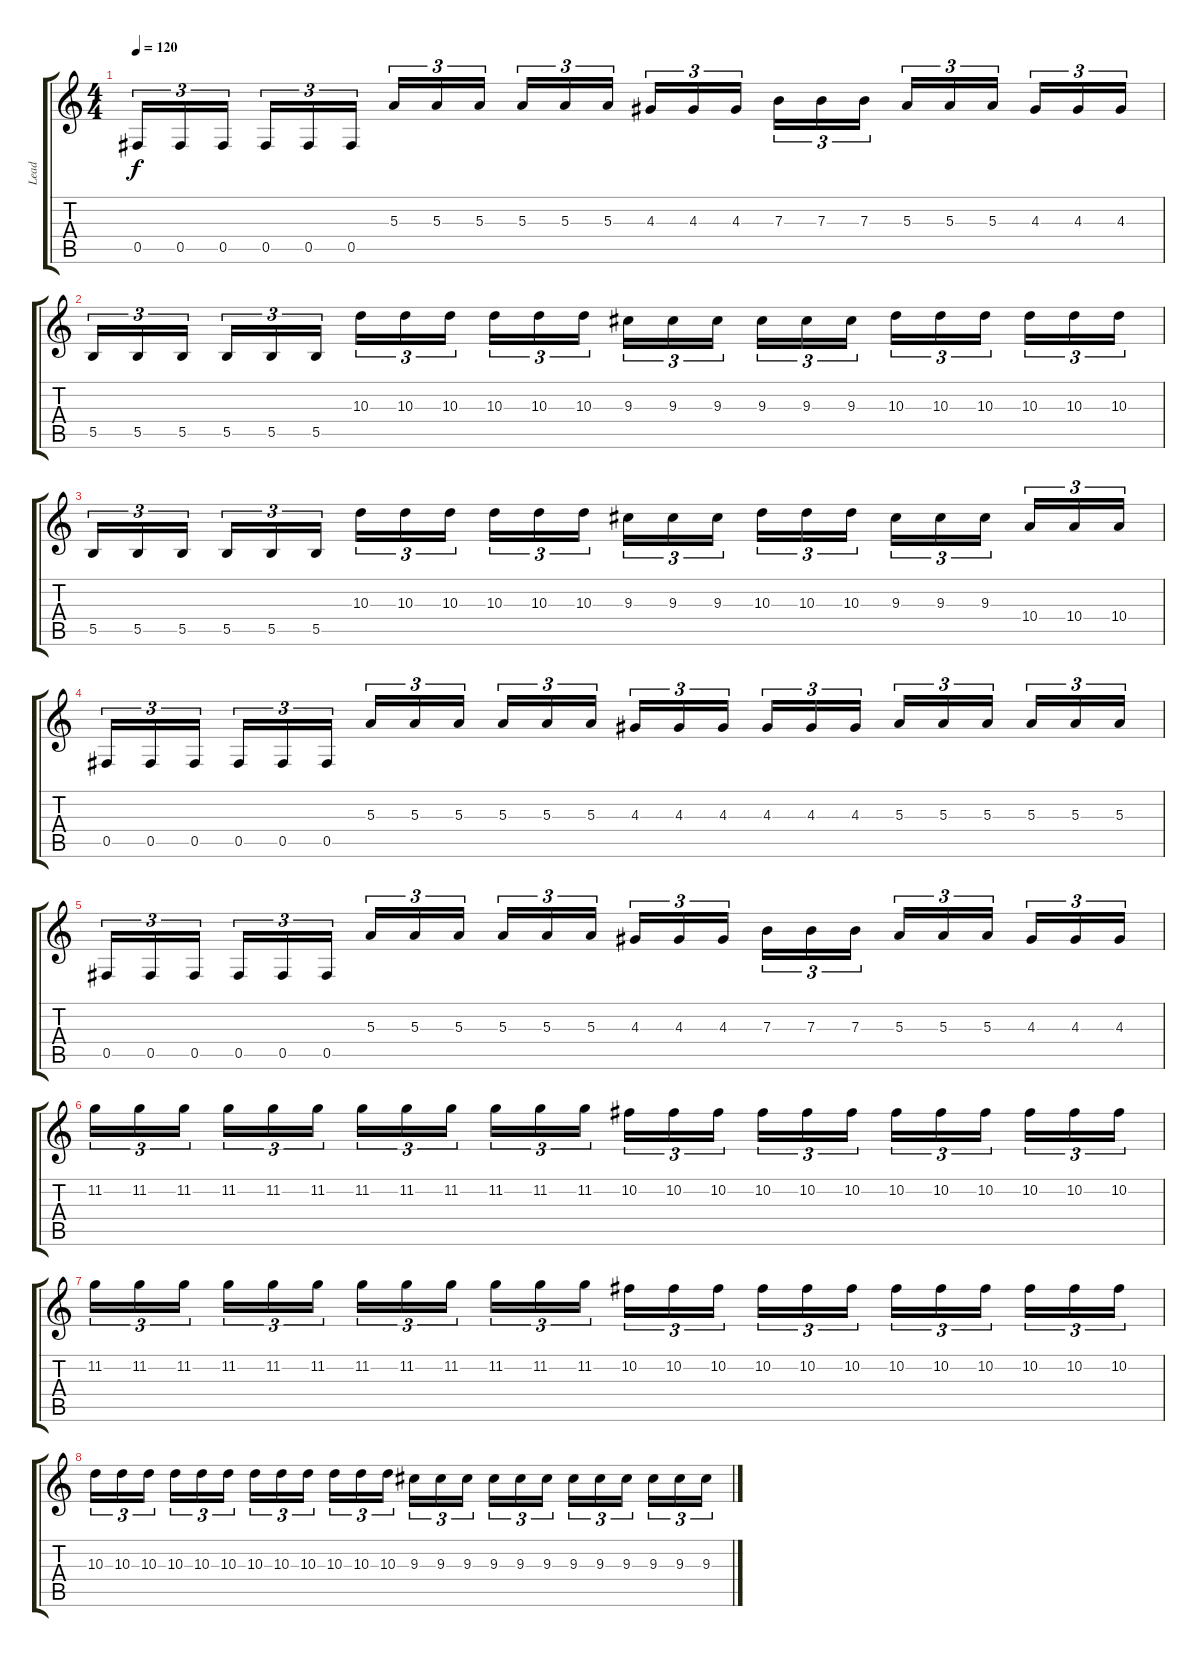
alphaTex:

\track ("Lead" "Lead") {instrument distortionguitar}
\staff {score tabs}
\tuning (Db4 Ab3 E3 B2 Gb2 Db2) {hide}
\ts (4 4)
\tempo 120
\clef g2
\ks c
0.5.16{tu (3 2) dy f} 0.5.16{tu (3 2)} 0.5.16{tu (3 2) beam splitsecondary} 0.5.16{tu (3 2)} 0.5.16{tu (3 2)} 0.5.16{tu (3 2)} 5.3.16{tu (3 2)} 5.3.16{tu (3 2)} 5.3.16{tu (3 2) beam splitsecondary} 5.3.16{tu (3 2)} 5.3.16{tu (3 2)} 5.3.16{tu (3 2)} 4.3.16{tu (3 2)} 4.3.16{tu (3 2)} 4.3.16{tu (3 2) beam splitsecondary} 7.3.16{tu (3 2)} 7.3.16{tu (3 2)} 7.3.16{tu (3 2)} 5.3.16{tu (3 2)} 5.3.16{tu (3 2)} 5.3.16{tu (3 2) beam splitsecondary} 4.3.16{tu (3 2)} 4.3.16{tu (3 2)} 4.3.16{tu (3 2)} |
5.5.16{tu (3 2)} 5.5.16{tu (3 2)} 5.5.16{tu (3 2) beam splitsecondary} 5.5.16{tu (3 2)} 5.5.16{tu (3 2)} 5.5.16{tu (3 2)} 10.3.16{tu (3 2)} 10.3.16{tu (3 2)} 10.3.16{tu (3 2) beam splitsecondary} 10.3.16{tu (3 2)} 10.3.16{tu (3 2)} 10.3.16{tu (3 2)} 9.3.16{tu (3 2)} 9.3.16{tu (3 2)} 9.3.16{tu (3 2) beam splitsecondary} 9.3.16{tu (3 2)} 9.3.16{tu (3 2)} 9.3.16{tu (3 2)} 10.3.16{tu (3 2)} 10.3.16{tu (3 2)} 10.3.16{tu (3 2) beam splitsecondary} 10.3.16{tu (3 2)} 10.3.16{tu (3 2)} 10.3.16{tu (3 2)} |
5.5.16{tu (3 2)} 5.5.16{tu (3 2)} 5.5.16{tu (3 2) beam splitsecondary} 5.5.16{tu (3 2)} 5.5.16{tu (3 2)} 5.5.16{tu (3 2)} 10.3.16{tu (3 2)} 10.3.16{tu (3 2)} 10.3.16{tu (3 2) beam splitsecondary} 10.3.16{tu (3 2)} 10.3.16{tu (3 2)} 10.3.16{tu (3 2)} 9.3.16{tu (3 2)} 9.3.16{tu (3 2)} 9.3.16{tu (3 2) beam splitsecondary} 10.3.16{tu (3 2)} 10.3.16{tu (3 2)} 10.3.16{tu (3 2)} 9.3.16{tu (3 2)} 9.3.16{tu (3 2)} 9.3.16{tu (3 2) beam splitsecondary} 10.4.16{tu (3 2)} 10.4.16{tu (3 2)} 10.4.16{tu (3 2)} |
0.5.16{tu (3 2)} 0.5.16{tu (3 2)} 0.5.16{tu (3 2) beam splitsecondary} 0.5.16{tu (3 2)} 0.5.16{tu (3 2)} 0.5.16{tu (3 2)} 5.3.16{tu (3 2)} 5.3.16{tu (3 2)} 5.3.16{tu (3 2) beam splitsecondary} 5.3.16{tu (3 2)} 5.3.16{tu (3 2)} 5.3.16{tu (3 2)} 4.3.16{tu (3 2)} 4.3.16{tu (3 2)} 4.3.16{tu (3 2) beam splitsecondary} 4.3.16{tu (3 2)} 4.3.16{tu (3 2)} 4.3.16{tu (3 2)} 5.3.16{tu (3 2)} 5.3.16{tu (3 2)} 5.3.16{tu (3 2) beam splitsecondary} 5.3.16{tu (3 2)} 5.3.16{tu (3 2)} 5.3.16{tu (3 2)} |
0.5.16{tu (3 2)} 0.5.16{tu (3 2)} 0.5.16{tu (3 2) beam splitsecondary} 0.5.16{tu (3 2)} 0.5.16{tu (3 2)} 0.5.16{tu (3 2)} 5.3.16{tu (3 2)} 5.3.16{tu (3 2)} 5.3.16{tu (3 2) beam splitsecondary} 5.3.16{tu (3 2)} 5.3.16{tu (3 2)} 5.3.16{tu (3 2)} 4.3.16{tu (3 2)} 4.3.16{tu (3 2)} 4.3.16{tu (3 2) beam splitsecondary} 7.3.16{tu (3 2)} 7.3.16{tu (3 2)} 7.3.16{tu (3 2)} 5.3.16{tu (3 2)} 5.3.16{tu (3 2)} 5.3.16{tu (3 2) beam splitsecondary} 4.3.16{tu (3 2)} 4.3.16{tu (3 2)} 4.3.16{tu (3 2)} |
11.2.16{tu (3 2)} 11.2.16{tu (3 2)} 11.2.16{tu (3 2) beam splitsecondary} 11.2.16{tu (3 2)} 11.2.16{tu (3 2)} 11.2.16{tu (3 2)} 11.2.16{tu (3 2)} 11.2.16{tu (3 2)} 11.2.16{tu (3 2) beam splitsecondary} 11.2.16{tu (3 2)} 11.2.16{tu (3 2)} 11.2.16{tu (3 2)} 10.2.16{tu (3 2)} 10.2.16{tu (3 2)} 10.2.16{tu (3 2) beam splitsecondary} 10.2.16{tu (3 2)} 10.2.16{tu (3 2)} 10.2.16{tu (3 2)} 10.2.16{tu (3 2)} 10.2.16{tu (3 2)} 10.2.16{tu (3 2) beam splitsecondary} 10.2.16{tu (3 2)} 10.2.16{tu (3 2)} 10.2.16{tu (3 2)} |
11.2.16{tu (3 2)} 11.2.16{tu (3 2)} 11.2.16{tu (3 2) beam splitsecondary} 11.2.16{tu (3 2)} 11.2.16{tu (3 2)} 11.2.16{tu (3 2)} 11.2.16{tu (3 2)} 11.2.16{tu (3 2)} 11.2.16{tu (3 2) beam splitsecondary} 11.2.16{tu (3 2)} 11.2.16{tu (3 2)} 11.2.16{tu (3 2)} 10.2.16{tu (3 2)} 10.2.16{tu (3 2)} 10.2.16{tu (3 2) beam splitsecondary} 10.2.16{tu (3 2)} 10.2.16{tu (3 2)} 10.2.16{tu (3 2)} 10.2.16{tu (3 2)} 10.2.16{tu (3 2)} 10.2.16{tu (3 2) beam splitsecondary} 10.2.16{tu (3 2)} 10.2.16{tu (3 2)} 10.2.16{tu (3 2)} |
10.3.16{tu (3 2)} 10.3.16{tu (3 2)} 10.3.16{tu (3 2) beam splitsecondary} 10.3.16{tu (3 2)} 10.3.16{tu (3 2)} 10.3.16{tu (3 2)} 10.3.16{tu (3 2)} 10.3.16{tu (3 2)} 10.3.16{tu (3 2) beam splitsecondary} 10.3.16{tu (3 2)} 10.3.16{tu (3 2)} 10.3.16{tu (3 2)} 9.3.16{tu (3 2)} 9.3.16{tu (3 2)} 9.3.16{tu (3 2) beam splitsecondary} 9.3.16{tu (3 2)} 9.3.16{tu (3 2)} 9.3.16{tu (3 2)} 9.3.16{tu (3 2)} 9.3.16{tu (3 2)} 9.3.16{tu (3 2) beam splitsecondary} 9.3.16{tu (3 2)} 9.3.16{tu (3 2)} 9.3.16{tu (3 2)}
